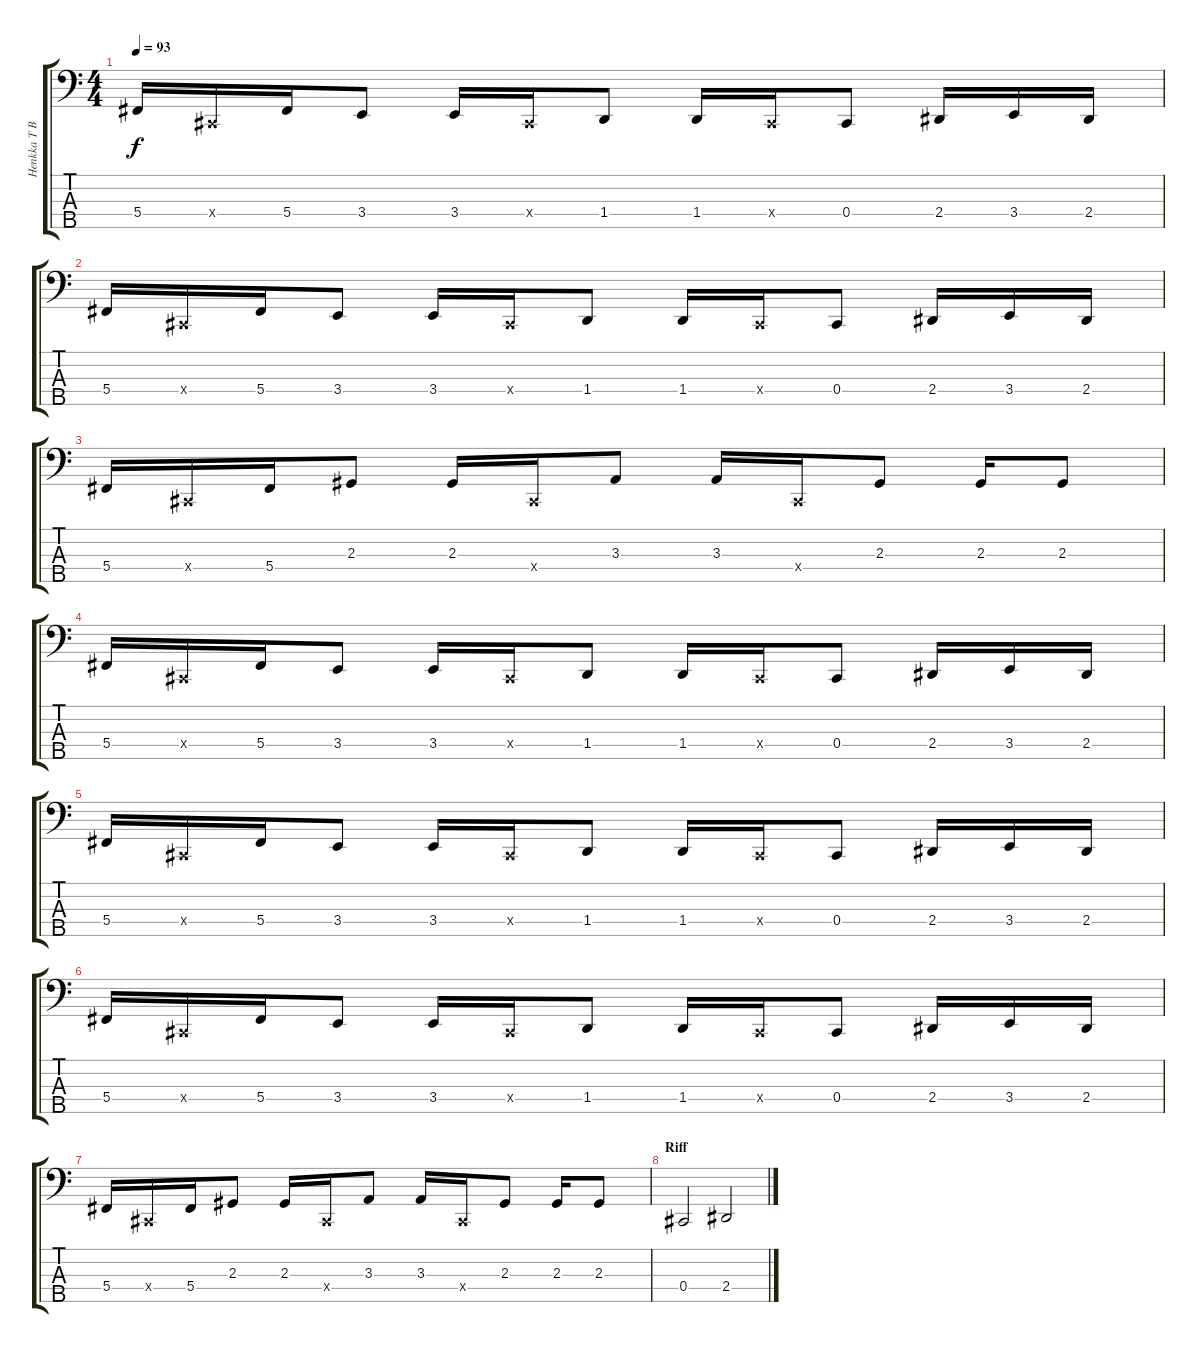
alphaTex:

\track ("Henkka T Blacksmith" "Henkka T B") {instrument electricbasspick}
\staff {score tabs}
\tuning (E2 B1 Gb1 Db1 Ab0) {hide}
\ts (4 4)
\tempo 93
\clef f4
\ks c
5.4.16{dy f} 0.4{x}.16 5.4.16 3.4.8 3.4.16 0.4{x}.16 1.4.8 1.4.16 0.4{x}.16 0.4.8 2.4.16 3.4.16 2.4.16 |
5.4.16 0.4{x}.16 5.4.16 3.4.8 3.4.16 0.4{x}.16 1.4.8 1.4.16 0.4{x}.16 0.4.8 2.4.16 3.4.16 2.4.16 |
5.4.16 0.4{x}.16 5.4.16 2.3.8 2.3.16 0.4{x}.16 3.3.8 3.3.16 0.4{x}.16 2.3.8 2.3.16 2.3.8 |
5.4.16 0.4{x}.16 5.4.16 3.4.8 3.4.16 0.4{x}.16 1.4.8 1.4.16 0.4{x}.16 0.4.8 2.4.16 3.4.16 2.4.16 |
5.4.16 0.4{x}.16 5.4.16 3.4.8 3.4.16 0.4{x}.16 1.4.8 1.4.16 0.4{x}.16 0.4.8 2.4.16 3.4.16 2.4.16 |
5.4.16 0.4{x}.16 5.4.16 3.4.8 3.4.16 0.4{x}.16 1.4.8 1.4.16 0.4{x}.16 0.4.8 2.4.16 3.4.16 2.4.16 |
5.4.16 0.4{x}.16 5.4.16 2.3.8 2.3.16 0.4{x}.16 3.3.8 3.3.16 0.4{x}.16 2.3.8 2.3.16 2.3.8 |
\section ("" "Riff")
0.4.2 2.4.2
